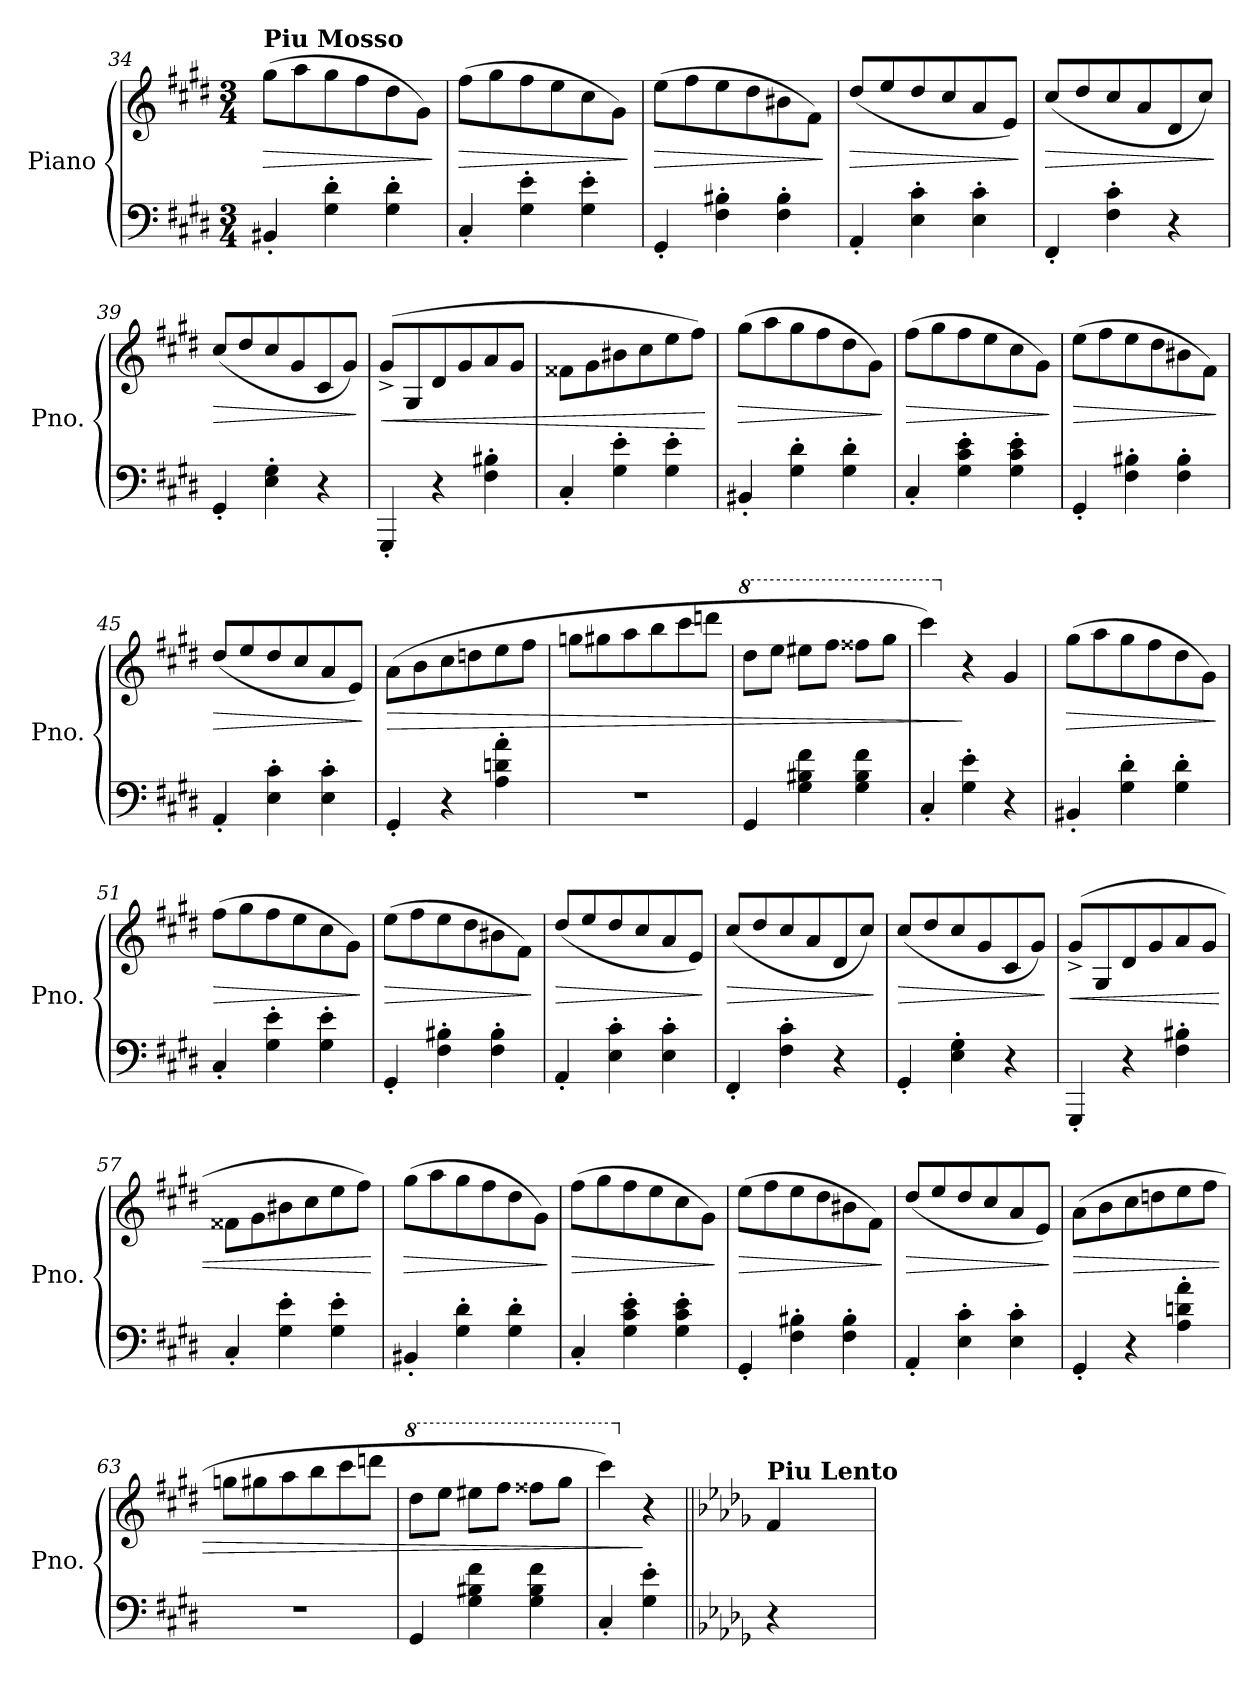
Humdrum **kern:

**kern	**kern	**dynam
*part1	*part1	*part1
*staff2	*staff1	*staff1/2
*I"Piano	*	*
*I'Pno.	*	*
!!LO:LB:g=z
*clefF4	*clefG2	*
*k[f#c#g#d#]	*k[f#c#g#d#]	*
*M3/4	*M3/4	*
*MM180	*MM180	*
=34	=34	=34
!	!LO:TX:a:B:t=Piu Mosso	!
!	!	!LO:HP:b
4BB#X'/	(>8gg#\L	>
.	8aa\	.
4G#\' 4d#\'	8gg#\	.
.	8ff#\	.
4G#\' 4d#\'	8dd#\	.
.	8g#\J)	.
.	.	]
=35	=35	=35
!	!	!LO:HP:b
4C#'/	(>8ff#\L	>
.	8gg#\	.
4G#\' 4e\'	8ff#\	.
.	8ee\	.
4G#\' 4e\'	8cc#\	.
.	8g#\J)	.
.	.	]
=36	=36	=36
!	!	!LO:HP:b
4GG#'/	(>8ee\L	>
.	8ff#\	.
4F#\' 4B#X\'	8ee\	.
.	8dd#\	.
4F#\' 4B#\'	8b#X\	.
.	8f#\J)	.
.	.	]
=37	=37	=37
!	!	!LO:HP:b
4AA'/	(<8dd#/L	>
.	8ee/	.
4E\' 4c#\'	8dd#/	.
.	8cc#/	.
4E\' 4c#\'	8a/	.
.	8e/J)	.
.	.	]
=38	=38	=38
!	!	!LO:HP:b
4FF#'/	(<8cc#/L	>
.	8dd#/	.
4F#\' 4c#\'	8cc#/	.
.	8a/	.
4r	8d#/	.
.	8cc#/J)	.
.	.	]
=39	=39	=39
!	!	!LO:HP:b
4GG#'/	(<8cc#/L	>
.	8dd#/	.
4E\' 4G#\'	8cc#/	.
.	8g#/	.
4r	8c#/	.
.	8g#/J)	.
.	.	]
=40	=40	=40
!	!	!LO:HP:b
4GGG#'/	(>8g#^/L	<
.	8G#/	.
4r	8d#/	.
.	8g#/	.
4F#\' 4B#X\'	8a/	.
.	8g#/J	.
!!LO:LB:g=z
=41	=41	=41
4C#'/	8f##X\L	.
.	8g#\	.
4G#\' 4e\'	8b#X\	.
.	8cc#\	.
4G#\' 4e\'	8ee\	.
.	8ff#\J)	.
.	.	[
=42	=42	=42
!	!	!LO:HP:b
4BB#X'/	(>8gg#\L	>
.	8aa\	.
4G#\' 4d#\'	8gg#\	.
.	8ff#\	.
4G#\' 4d#\'	8dd#\	.
.	8g#\J)	.
.	.	]
=43	=43	=43
!	!	!LO:HP:b
4C#'/	(>8ff#\L	>
.	8gg#\	.
4G#\' 4c#\' 4e\'	8ff#\	.
.	8ee\	.
4G#\' 4c#\' 4e\'	8cc#\	.
.	8g#\J)	.
.	.	]
=44	=44	=44
!	!	!LO:HP:b
4GG#'/	(>8ee\L	>
.	8ff#\	.
4F#\' 4B#X\'	8ee\	.
.	8dd#\	.
4F#\' 4B#\'	8b#X\	.
.	8f#\J)	.
.	.	]
=45	=45	=45
!	!	!LO:HP:b
4AA'/	(<8dd#/L	>
.	8ee/	.
4E\' 4c#\'	8dd#/	.
.	8cc#/	.
4E\' 4c#\'	8a/	.
.	8e/J)	.
.	.	]
=46	=46	=46
!	!	!LO:HP:b
4GG#'/	(>8a\L	>
.	8b\	.
4r	8cc#\	.
.	8ddn\	.
4A\' 4dn\' 4a\'	8ee\	.
.	8ff#\J	.
!!LO:LB:g=z
=47	=47	=47
2.r	8ggn\L	.
.	8gg#X\	.
.	8aa\	.
.	8bb\	.
.	8ccc#\	.
.	8dddn\J	.
=48	=48	=48
*	*8va	*
4GG#/	8ddd#\L	.
.	8eee\J	.
4G#\ 4B#X\ 4f#\	8eee#X\L	.
.	8fff#\J	.
4G#\ 4B#\ 4f#\	8fff##X\L	.
.	8ggg#\J	.
=49	=49	=49
4C#'/	4cccc#\)	.
*	*X8va	*
4G#\' 4e\'	4r	]
4r	4g#/	.
=50	=50	=50
!	!	!LO:HP:b
4BB#X'/	(>8gg#\L	>
.	8aa\	.
4G#\' 4d#\'	8gg#\	.
.	8ff#\	.
4G#\' 4d#\'	8dd#\	.
.	8g#\J)	.
.	.	]
=51	=51	=51
!	!	!LO:HP:b
4C#'/	(>8ff#\L	>
.	8gg#\	.
4G#\' 4e\'	8ff#\	.
.	8ee\	.
4G#\' 4e\'	8cc#\	.
.	8g#\J)	.
.	.	]
=52	=52	=52
!	!	!LO:HP:b
4GG#'/	(>8ee\L	>
.	8ff#\	.
4F#\' 4B#X\'	8ee\	.
.	8dd#\	.
4F#\' 4B#\'	8b#X\	.
.	8f#\J)	.
.	.	]
=53	=53	=53
!	!	!LO:HP:b
4AA'/	(<8dd#/L	>
.	8ee/	.
4E\' 4c#\'	8dd#/	.
.	8cc#/	.
4E\' 4c#\'	8a/	.
.	8e/J)	.
.	.	]
!!LO:LB:g=z
=54	=54	=54
!	!	!LO:HP:b
4FF#'/	(<8cc#/L	>
.	8dd#/	.
4F#\' 4c#\'	8cc#/	.
.	8a/	.
4r	8d#/	.
.	8cc#/J)	.
.	.	]
=55	=55	=55
!	!	!LO:HP:b
4GG#'/	(<8cc#/L	>
.	8dd#/	.
4E\' 4G#\'	8cc#/	.
.	8g#/	.
4r	8c#/	.
.	8g#/J)	.
.	.	]
=56	=56	=56
!	!	!LO:HP:b
4GGG#'/	(>8g#^/L	<
.	8G#/	.
4r	8d#/	.
.	8g#/	.
4F#\' 4B#X\'	8a/	.
.	8g#/J	.
=57	=57	=57
4C#'/	8f##X\L	.
.	8g#\	.
4G#\' 4e\'	8b#X\	.
.	8cc#\	.
4G#\' 4e\'	8ee\	.
.	8ff#\J)	.
.	.	[
=58	=58	=58
!	!	!LO:HP:b
4BB#X'/	(>8gg#\L	>
.	8aa\	.
4G#\' 4d#\'	8gg#\	.
.	8ff#\	.
4G#\' 4d#\'	8dd#\	.
.	8g#\J)	.
.	.	]
=59	=59	=59
!	!	!LO:HP:b
4C#'/	(>8ff#\L	>
.	8gg#\	.
4G#\' 4c#\' 4e\'	8ff#\	.
.	8ee\	.
4G#\' 4c#\' 4e\'	8cc#\	.
.	8g#\J)	.
.	.	]
=60	=60	=60
!	!	!LO:HP:b
4GG#'/	(>8ee\L	>
.	8ff#\	.
4F#\' 4B#X\'	8ee\	.
.	8dd#\	.
4F#\' 4B#\'	8b#X\	.
.	8f#\J)	.
.	.	]
!!LO:PB:g=z
=61	=61	=61
!	!	!LO:HP:b
4AA'/	(<8dd#/L	>
.	8ee/	.
4E\' 4c#\'	8dd#/	.
.	8cc#/	.
4E\' 4c#\'	8a/	.
.	8e/J)	.
.	.	]
=62	=62	=62
!	!	!LO:HP:b
4GG#'/	(>8a\L	>
.	8b\	.
4r	8cc#\	.
.	8ddn\	.
4A\' 4dn\' 4a\'	8ee\	.
.	8ff#\J	.
=63	=63	=63
2.r	8ggn\L	.
.	8gg#X\	.
.	8aa\	.
.	8bb\	.
.	8ccc#\	.
.	8dddn\J	.
=64	=64	=64
*	*8va	*
4GG#/	8ddd#\L	.
.	8eee\J	.
4G#\ 4B#X\ 4f#\	8eee#X\L	.
.	8fff#\J	.
4G#\ 4B#\ 4f#\	8fff##X\L	.
.	8ggg#\J	.
=65	=65	=65
4C#'/	4cccc#\)	.
*	*X8va	*
4G#\' 4e\'	4r	]
=66||	=66||	=66||
*k[b-e-a-d-g-]	*k[b-e-a-d-g-]	*
*	*MM100	*
!	!LO:TX:a:B:t=Piu Lento	!
4r	4f/	.
=	=	=
*-	*-	*-
